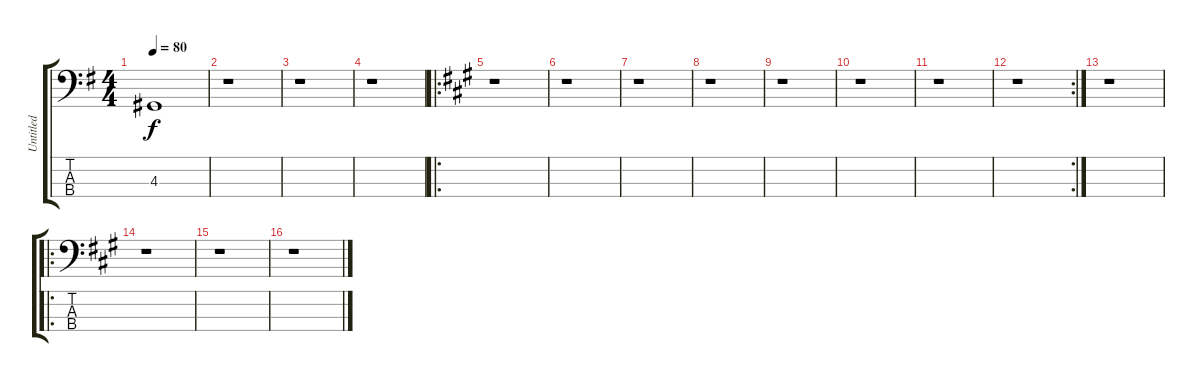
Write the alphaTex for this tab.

\track ("Untitled" "Untitled") {instrument electricbassfinger}
\staff {score tabs}
\tuning (D2 A1 E1 B0) {hide}
\ts (4 4)
\tempo 80
\clef f4
\ks g
4.3{t}.1{dy f} |
r.1 |
r.1 |
r.1 |
\ro
\ks a
r.1 |
r.1 |
r.1 |
r.1 |
r.1 |
r.1 |
r.1 |
\rc 2
r.1 |
r.1 |
\ro
r.1 |
r.1 |
r.1
